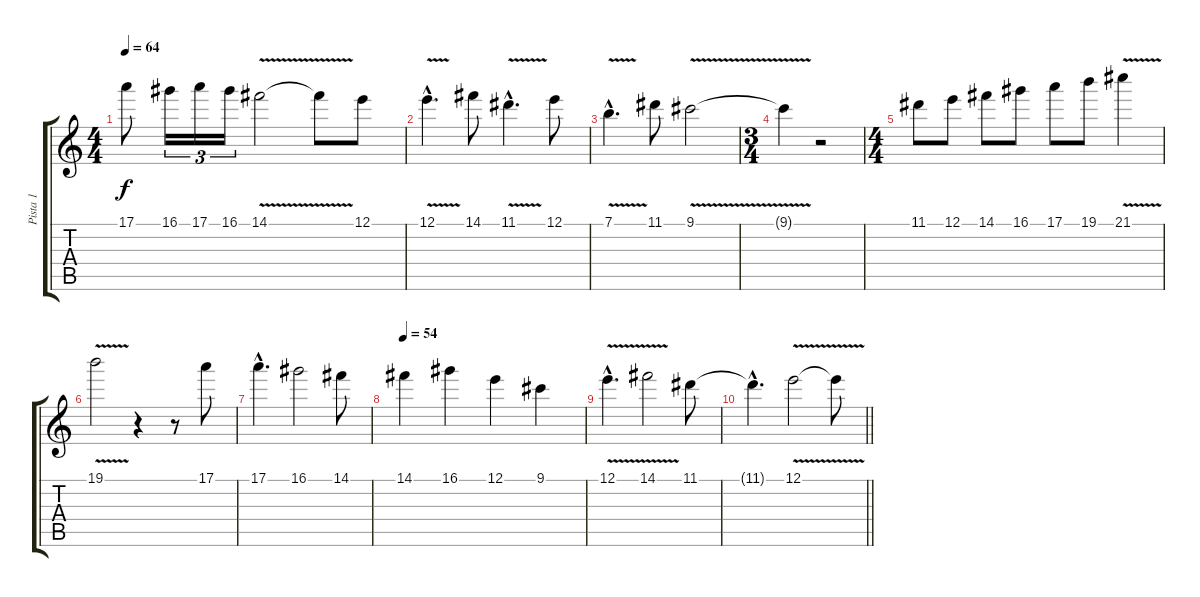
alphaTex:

\track ("Pista 1" "Pista 1") {instrument overdrivenguitar}
\staff {score tabs}
\tuning (E4 B3 G3 D3 A2 E2) {hide}
\ts (4 4)
\tempo 64
\clef g2
\ks c
17.1.8{dy f} 16.1.16{tu (3 2)} 17.1.16{tu (3 2)} 16.1.16{tu (3 2)} 14.1{v}.2 14.1{t}.8 12.1.8 |
12.1{v hac}.4{d} 14.1.8 11.1{v hac}.4{d} 12.1.8 |
7.1{v hac}.4{d} 11.1.8 9.1{v}.2 |
\ts (3 4)
9.1{t}.4 r.2 |
\ts (4 4)
11.1.8 12.1.8 14.1.8 16.1.8 17.1.8 19.1.8 21.1{v}.4 |
19.1{v}.2 r.4 r.8 17.1.8 |
17.1{hac}.4{d} 16.1.2 14.1.8 |
\tempo 54
14.1.4 16.1.4 12.1.4 9.1.4 |
12.1{v hac}.4{d} 14.1{v}.2 11.1.8 |
\barLineRight lightlight
11.1{hac t}.4{d} 12.1{v}.2 12.1{t}.8
